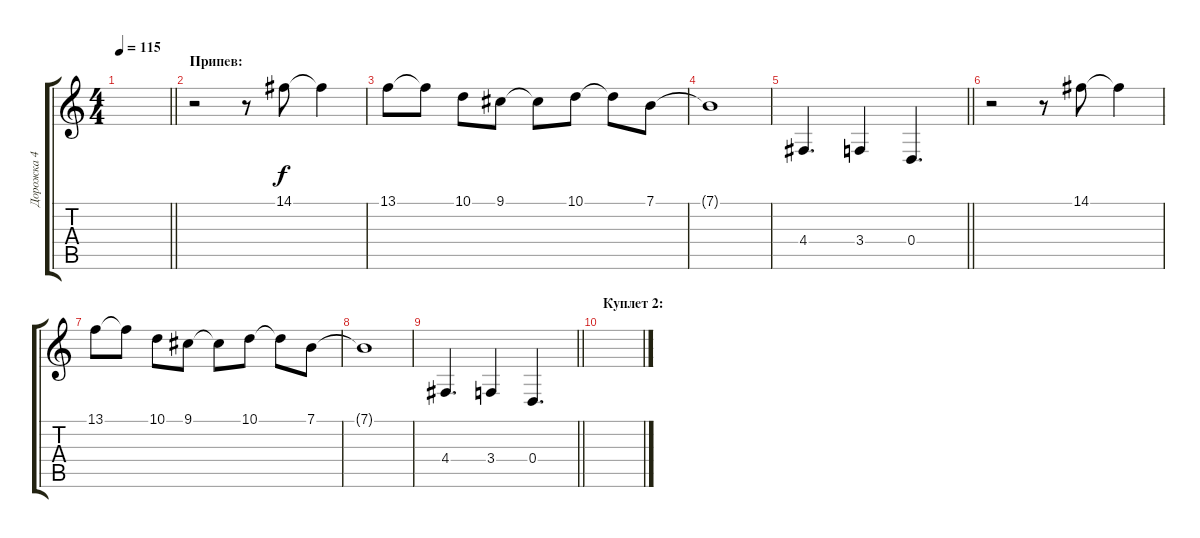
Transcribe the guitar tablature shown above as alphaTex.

\track ("Дорожка 4" "Дорожка 4") {instrument choiraahs}
\staff {score tabs}
\tuning (E4 B3 G3 D3 A2 E2) {hide}
\ts (4 4)
\tempo 115
\clef g2
\barLineRight lightlight
\ks c
|
\section ("" "Припев:")
r.2{instrument choiraahs} r.8 14.1.8 14.1{t}.4 |
13.1.8 13.1{t}.8 10.1.8 9.1.8 9.1{t}.8 10.1.8 10.1{t}.8 7.1.8 |
7.1{t}.1 |
\barLineRight lightlight
4.4.4{d} 3.4.4 0.4.4{d} |
r.2 r.8 14.1.8 14.1{t}.4 |
13.1.8 13.1{t}.8 10.1.8 9.1.8 9.1{t}.8 10.1.8 10.1{t}.8 7.1.8 |
7.1{t}.1 |
\barLineRight lightlight
4.4.4{d} 3.4.4 0.4.4{d} |
\section ("" "Куплет 2:")
